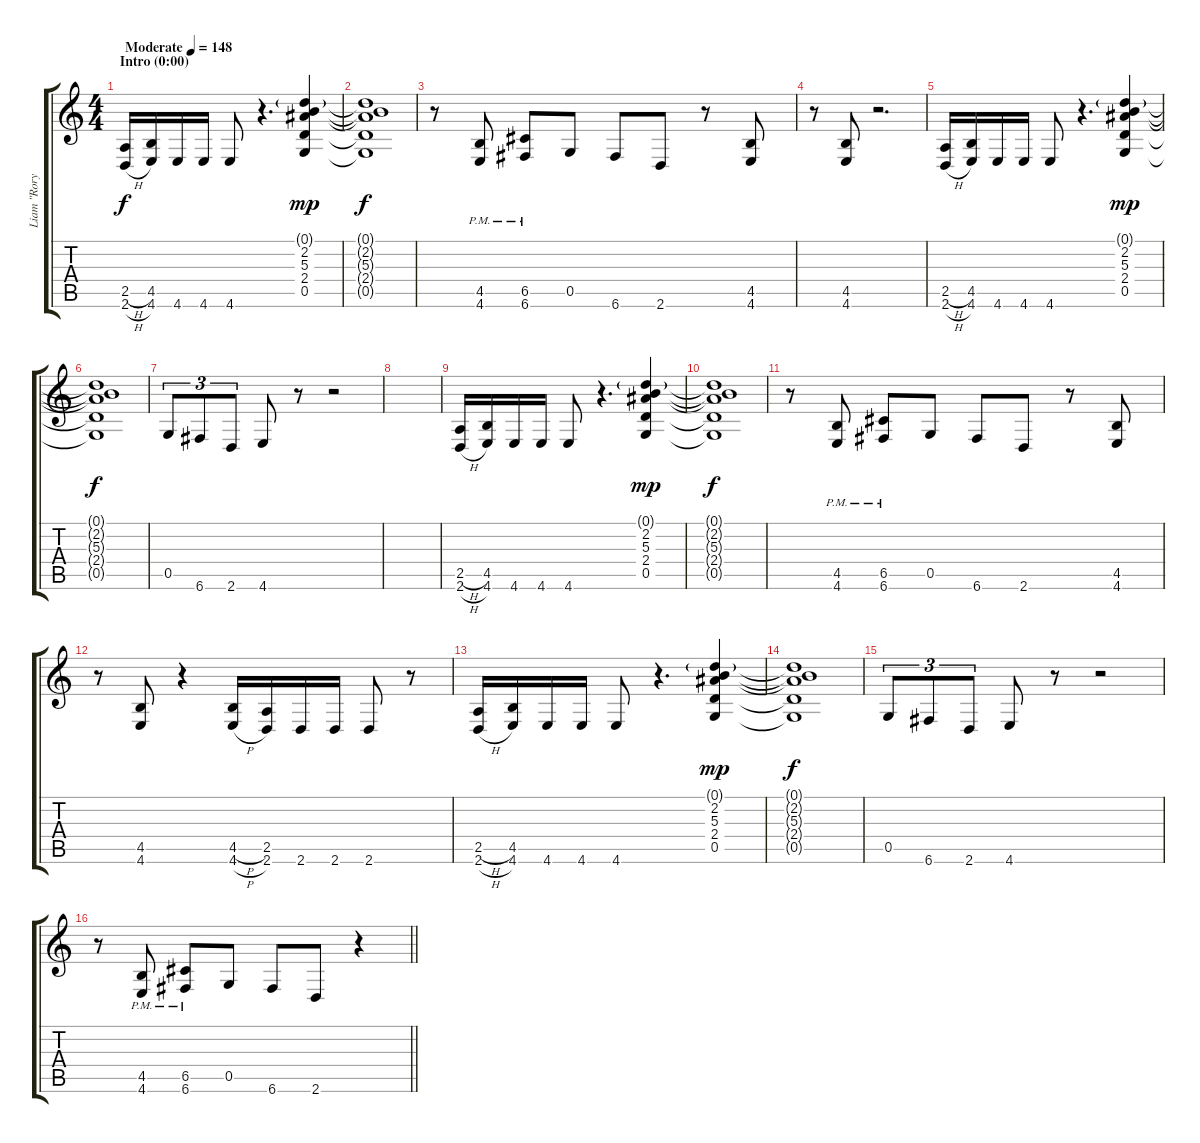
\track ("Liam \"Rory\" Clewlow [Guitar Right]" "Liam \"Rory") {instrument overdrivenguitar}
\staff {score tabs}
\tuning (D4 A3 F3 C3 G2 C2) {hide}
\ts (4 4)
\section ("" "Intro (0:00)")
\tempo (148 "Moderate")
\clef g2
\ks c
(2.5{h} 2.6{h}).16{dy f instrument overdrivenguitar} (4.5 4.6).16 4.6.16 4.6.16 4.6.8 r.4{d} (0.1{g} 2.2 5.3 2.4 0.5).4{dy mp} |
(0.1{t} 2.2{t} 5.3{t} 2.4{t} 0.5{t}).1{dy f} |
r.8 (4.5{pm} 4.6{pm}).8 (6.5{pm} 6.6{pm}).8 0.5.8 6.6.8 2.6.8 r.8 (4.5 4.6).8 |
r.8 (4.5 4.6).8 r.2{d} |
(2.5{h} 2.6{h}).16 (4.5 4.6).16 4.6.16 4.6.16 4.6.8 r.4{d} (0.1{g} 2.2 5.3 2.4 0.5).4{dy mp} |
(0.1{t} 2.2{t} 5.3{t} 2.4{t} 0.5{t}).1{dy f} |
0.5.8{tu (3 2)} 6.6.8{tu (3 2)} 2.6.8{tu (3 2)} 4.6.8 r.8 r.2 |
|
(2.5{h} 2.6{h}).16 (4.5 4.6).16 4.6.16 4.6.16 4.6.8 r.4{d} (0.1{g} 2.2 5.3 2.4 0.5).4{dy mp} |
(0.1{t} 2.2{t} 5.3{t} 2.4{t} 0.5{t}).1{dy f} |
r.8 (4.5{pm} 4.6{pm}).8 (6.5{pm} 6.6{pm}).8 0.5.8 6.6.8 2.6.8 r.8 (4.5 4.6).8 |
r.8 (4.5 4.6).8 r.4 (4.5{h} 4.6{h}).16 (2.5 2.6).16 2.6.16 2.6.16 2.6.8 r.8 |
(2.5{h} 2.6{h}).16 (4.5 4.6).16 4.6.16 4.6.16 4.6.8 r.4{d} (0.1{g} 2.2 5.3 2.4 0.5).4{dy mp} |
(0.1{t} 2.2{t} 5.3{t} 2.4{t} 0.5{t}).1{dy f} |
0.5.8{tu (3 2)} 6.6.8{tu (3 2)} 2.6.8{tu (3 2)} 4.6.8 r.8 r.2 |
\barLineRight lightlight
r.8 (4.5{pm} 4.6{pm}).8 (6.5{pm} 6.6{pm}).8 0.5.8 6.6.8 2.6.8 r.4
